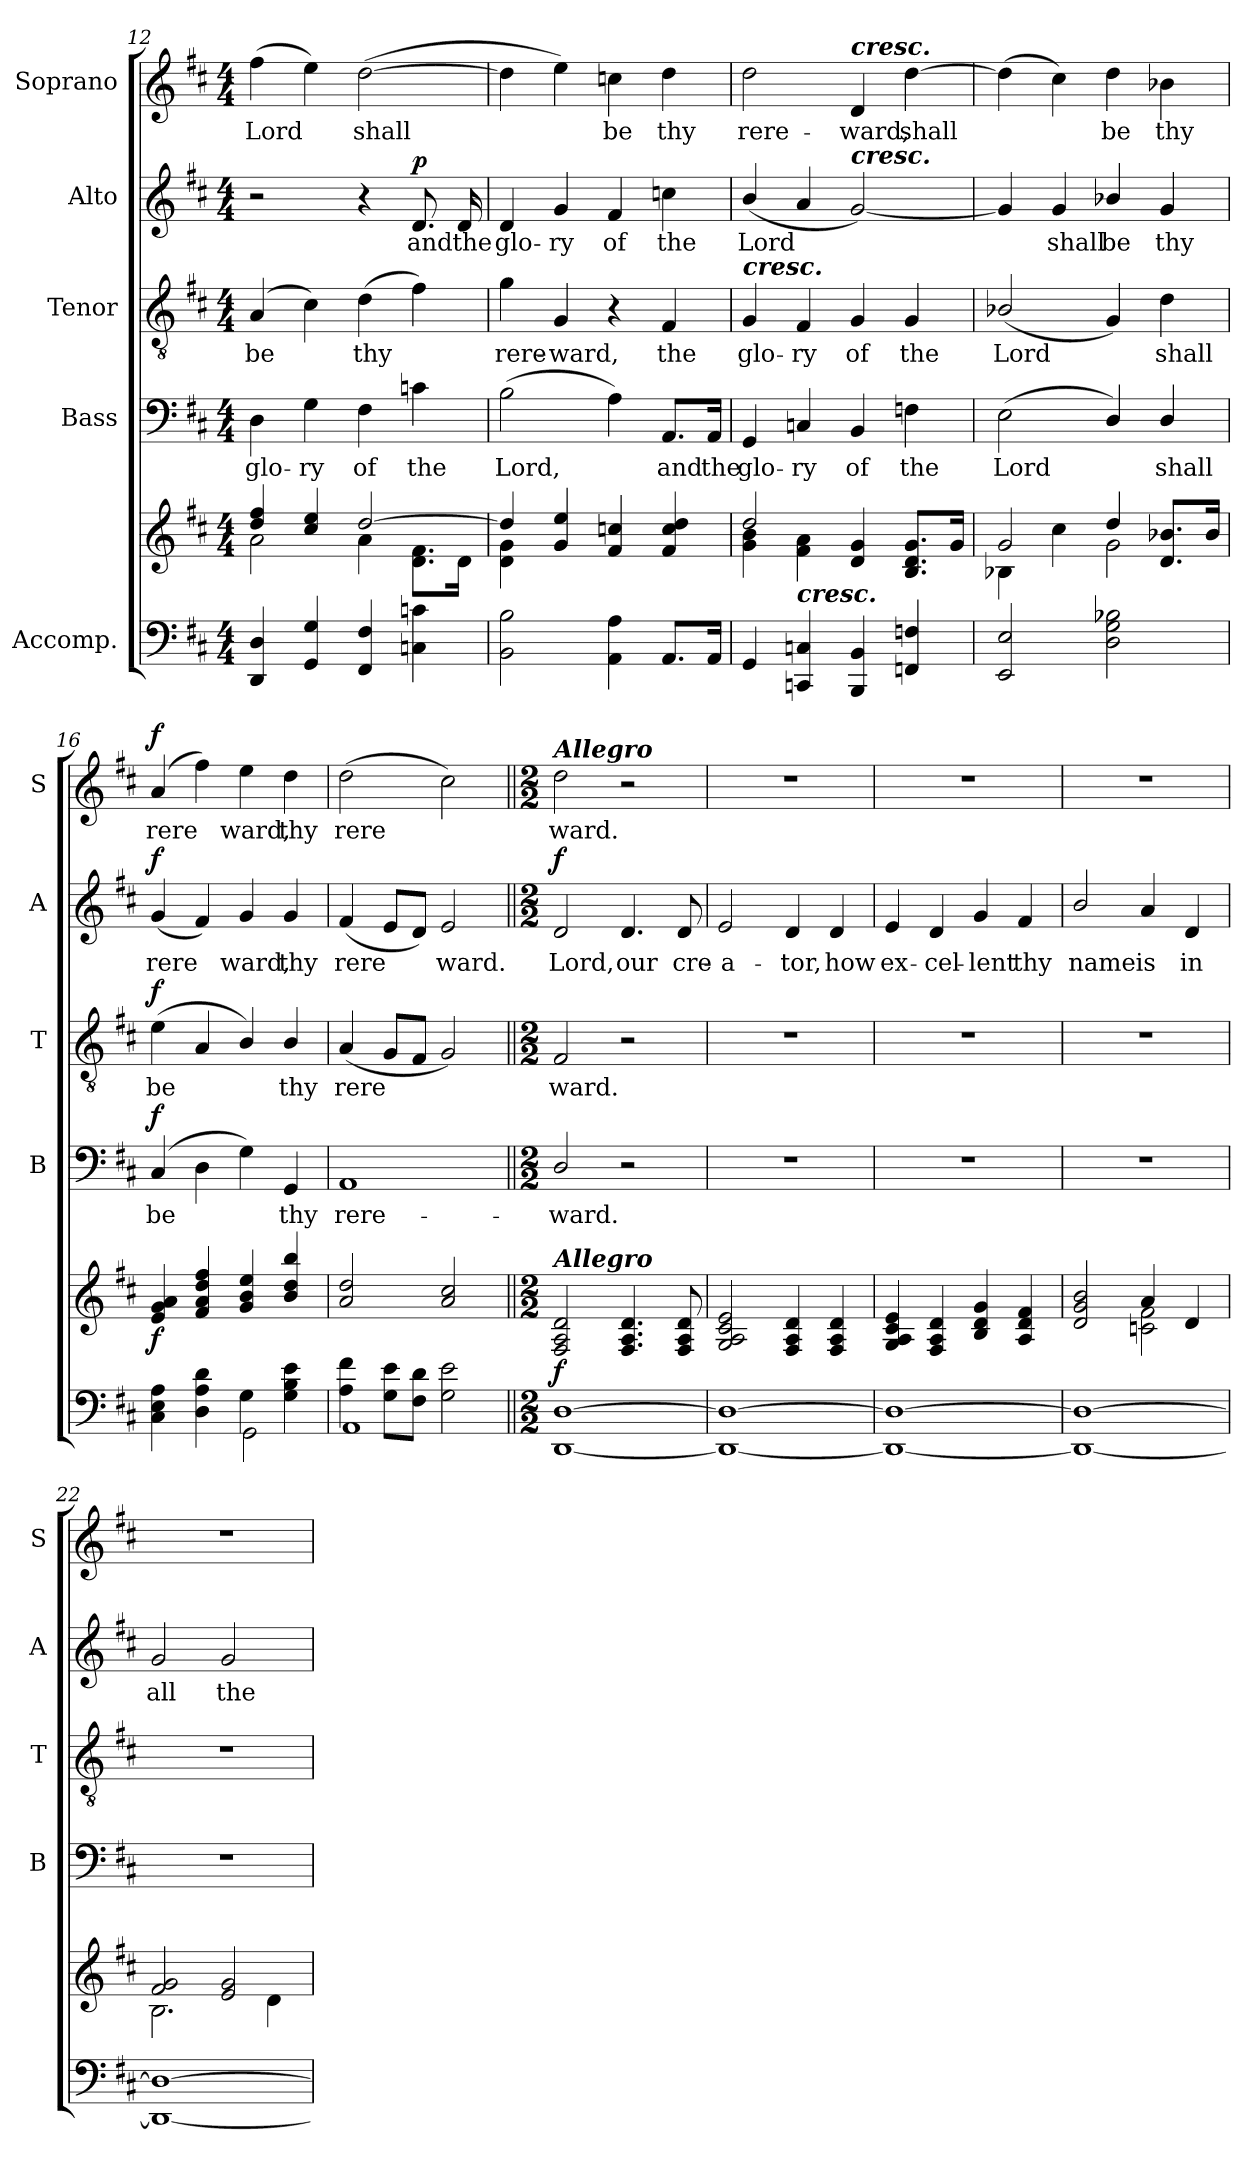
**kern	**kern	**dynam	**kern	**text	**dynam	**kern	**text	**dynam	**kern	**text	**dynam	**kern	**text	**dynam
*part5	*part5	*part5	*part4	*part4	*part4	*part3	*part3	*part3	*part2	*part2	*part2	*part1	*part1	*part1
*staff6	*staff5	*staff5/6	*staff4	*staff4	*staff4	*staff3	*staff3	*staff3	*staff2	*staff2	*staff2	*staff1	*staff1	*staff1
*I"Accomp.	*	*	*I"Bass	*	*	*I"Tenor	*	*	*I"Alto	*	*	*I"Soprano	*	*
*	*	*	*I'B	*	*	*I'T	*	*	*I'A	*	*	*I'S	*	*
*clefF4	*clefG2	*	*clefF4	*	*	*clefGv2	*	*	*clefG2	*	*	*clefG2	*	*
*k[f#c#]	*k[f#c#]	*	*k[f#c#]	*	*	*k[f#c#]	*	*	*k[f#c#]	*	*	*k[f#c#]	*	*
*D:	*D:	*	*D:	*	*	*D:	*	*	*D:	*	*	*D:	*	*
*M4/4	*M4/4	*	*M4/4	*	*	*M4/4	*	*	*M4/4	*	*	*M4/4	*	*
=12	=12	=12	=12	=12	=12	=12	=12	=12	=12	=12	=12	=12	=12	=12
*	*^	*	*	*	*	*	*	*	*	*	*	*	*	*
!	!	!	!	!	!LO:LY:b	!	!	!LO:LY:b	!	!	!	!	!	!LO:LY:b	!
4DD/ 4D/	4dd/ 4ff#/	2a\	.	4D\	glo-	.	(<4A/	be	.	2r	.	.	(>4ff#\	Lord	.
!	!	!	!	!	!LO:LY:b	!	!	!	!	!	!	!	!	!	!
4GG/ 4G/	4cc#/ 4ee/	.	.	4G\	-ry	.	4c#\)	.	.	.	.	.	4ee\)	.	.
!	!	!	!	!	!LO:LY:b	!	!	!LO:LY:b	!	!	!	!	!	!LO:LY:b	!
4FF#/ 4F#/	[>2dd/	4a\	.	4F#\	of	.	(>4d\	thy	.	4r	.	.	(>[2dd\	shall	.
!	!	!	!	!	!LO:LY:b	!	!	!	!	!	!LO:LY:b	!LO:DY:b	!	!	!
4Cn\ 4cn\	.	8.d\ 8.f#\L	.	4cn\	the	.	4f#\)	.	.	8.d/	and	p	.	.	.
!	!	!	!	!	!	!	!	!	!	!	!LO:LY:b	!	!	!	!
.	.	16d\Jk	.	.	.	.	.	.	.	16d/	the	.	.	.	.
=13	=13	=13	=13	=13	=13	=13	=13	=13	=13	=13	=13	=13	=13	=13	=13
!	!	!	!	!	!LO:LY:b	!	!	!LO:LY:b	!	!	!LO:LY:b	!	!	!	!
2BB\ 2B\	4dd/]	4d\ 4g\	.	(>2B\	Lord,	.	4g\	rere-	.	4d/	glo-	.	4dd\]	.	.
!	!	!	!	!	!	!	!	!LO:LY:b	!	!	!LO:LY:b	!	!	!	!
.	4g/ 4ee/	4ryy	.	.	.	.	4G/	-ward,	.	4g/	-ry	.	4ee\)	.	.
!	!	!	!	!	!	!	!	!	!	!	!LO:LY:b	!	!	!LO:LY:b	!
4AA\ 4A\	4f#/ 4ccn/	2ryy	.	4A\)	.	.	4r	.	.	4f#/	of	.	4ccn\	be	.
!	!	!	!	!	!LO:LY:b	!	!	!LO:LY:b	!	!	!LO:LY:b	!	!	!LO:LY:b	!
8.AA/L	4f#/ 4cc/ 4dd/	.	.	8.AA/L	and	.	4F#/	the	.	4ccn\	the	.	4dd\	thy	.
!	!	!	!	!	!LO:LY:b	!	!	!	!	!	!	!	!	!	!
16AA/Jk	.	.	.	16AA/Jk	the	.	.	.	.	.	.	.	.	.	.
=14	=14	=14	=14	=14	=14	=14	=14	=14	=14	=14	=14	=14	=14	=14	=14
!	!	!	!	!	!	!	!LO:TX:a:Bi:t=cresc.	!	!	!	!	!	!	!	!
!	!	!	!	!	!LO:LY:b	!	!	!LO:LY:b	!	!	!LO:LY:b	!	!	!LO:LY:b	!
4GG/	2dd/	4g\ 4b\	.	4GG/	glo-	.	4G/	glo-	.	(<4b/	Lord	.	2dd\	rere-	.
!LO:TX:a:Bi:t=cresc.	!	!	!	!	!	!	!	!	!	!	!	!	!	!	!
!	!	!	!	!	!LO:LY:b	!	!	!LO:LY:b	!	!	!	!	!	!	!
4CCn/ 4Cn/	.	4f#\ 4a\	.	4Cn/	-ry	.	4F#/	-ry	.	4a/	.	.	.	.	.
!	!	!	!	!	!	!	!	!	!	!	!	!	!LO:TX:a:Bi:t=cresc.	!	!
!	!	!	!	!	!	!	!	!	!	!LO:TX:a:Bi:t=cresc.	!	!	!	!	!
!	!	!	!	!	!LO:LY:b	!	!	!LO:LY:b	!	!	!	!	!	!LO:LY:b	!
4BBB/ 4BB/	4d/ 4g/	2ryy	.	4BB/	of	.	4G/	of	.	[2g/)	.	.	4d/	-ward,	.
!	!	!	!	!	!LO:LY:b	!	!	!LO:LY:b	!	!	!	!	!	!LO:LY:b	!
4FFn/ 4Fn/	8.B/ 8.d/ 8.g/L	.	.	4Fn\	the	.	4G/	the	.	.	.	.	[4dd\	shall	.
.	16g/Jk	.	.	.	.	.	.	.	.	.	.	.	.	.	.
!!LO:PB:g=z
=15	=15	=15	=15	=15	=15	=15	=15	=15	=15	=15	=15	=15	=15	=15	=15
!	!	!	!	!	!LO:LY:b	!	!	!LO:LY:b	!	!	!	!	!	!	!
2EE/ 2E/	2g/	4B-X\	.	(>2E\	Lord	.	(<2B-X/	Lord	.	4g/]	.	.	(>4dd\]	.	.
!	!	!	!	!	!	!	!	!	!	!	!LO:LY:b	!	!	!	!
.	.	4cc#\	.	.	.	.	.	.	.	4g/	shall	.	4cc#\)	.	.
!	!	!	!	!	!	!	!	!	!	!	!LO:LY:b	!	!	!LO:LY:b	!
2D\ 2G\ 2B-X\	4dd/	2g\	.	4D/)	.	.	4G/)	.	.	4b-X/	be	.	4dd\	be	.
!	!	!	!	!	!LO:LY:b	!	!	!LO:LY:b	!	!	!LO:LY:b	!	!	!LO:LY:b	!
.	8.d/ 8.b-X/L	.	.	4D/	shall	.	4d\	shall	.	4g/	thy	.	4b-X\	thy	.
.	16b-/Jk	.	.	.	.	.	.	.	.	.	.	.	.	.	.
=16	=16	=16	=16	=16	=16	=16	=16	=16	=16	=16	=16	=16	=16	=16	=16
*^	*	*	*	*	*	*	*	*	*	*	*	*	*	*	*
!	!	!	!	!LO:DY:b	!	!LO:LY:b	!LO:DY:b	!	!LO:LY:b	!LO:DY:b	!	!LO:LY:b	!LO:DY:b	!	!LO:LY:b	!LO:DY:b
2ryy	4C#\ 4E\ 4A\	4e/ 4g/ 4a/	2ryy	f	(>4C#/	be	f	(<4e\	be	f	(<4g/	rere­	f	(<4a/	rere­	f
.	4D\ 4A\ 4d\	4f#/ 4a/ 4dd/ 4ff#/	.	.	4D\	.	.	4A/	.	.	4f#i/)	.	.	4ff#i\)	.	.
!	!	!	!	!	!	!	!	!	!	!	!	!LO:LY:b	!	!	!LO:LY:b	!
4G\	2GG\	4g/ 4b/ 4ee/	2ryy	.	4G\)	.	.	4B/)	.	.	4g/	ward,	.	4ee\	ward,	.
!	!	!	!	!	!	!LO:LY:b	!	!	!LO:LY:b	!	!	!LO:LY:b	!	!	!LO:LY:b	!
4G\ 4B\ 4e\	.	4b/ 4dd/ 4bb/	.	.	4GG/	thy	.	4B/	thy	.	4g/	thy	.	4dd\	thy	.
*	*	*v	*v	*	*	*	*	*	*	*	*	*	*	*	*	*
=17	=17	=17	=17	=17	=17	=17	=17	=17	=17	=17	=17	=17	=17	=17	=17
!	!	!	!	!	!LO:LY:b	!	!	!LO:LY:b	!	!	!LO:LY:b	!	!	!LO:LY:b	!
4A\ 4f#\	1AA	2a/ 2dd/	.	1AA	rere-	.	(<4A/	rere­	.	(<4f#/	rere­	.	(>2dd\	rere­	.
8G\ 8e\L	.	.	.	.	.	.	8G/L	.	.	8e/L	.	.	.	.	.
8F#\ 8d\J	.	.	.	.	.	.	8F#/J	.	.	8d/J)	.	.	.	.	.
!	!	!	!	!	!	!	!	!	!	!	!LO:LY:b	!	!	!	!
2G\ 2e\	.	2a/ 2cc#/	.	.	.	.	2G/)	.	.	2e/	ward.	.	2cc#\)	.	.
*v	*v	*	*	*	*	*	*	*	*	*	*	*	*	*	*
=18||	=18||	=18||	=18||	=18||	=18||	=18||	=18||	=18||	=18||	=18||	=18||	=18||	=18||	=18||
*M2/2	*M2/2	*	*M2/2	*	*	*M2/2	*	*	*M2/2	*	*	*M2/2	*	*
*	*^	*	*	*	*	*	*	*	*	*	*	*	*	*
!	!	!	!	!	!	!	!	!	!	!	!	!	!LO:TX:a:Bi:t=Allegro	!	!
!	!LO:TX:a:Bi:t=Allegro	!	!	!	!	!	!	!	!	!	!	!	!	!	!
!	!	!	!LO:DY:b	!	!LO:LY:b	!	!	!LO:LY:b	!	!	!LO:LY:b	!LO:DY:b	!	!LO:LY:b	!
[1DD [1D	2F#/ 2A/ 2d/	1ryy	f	2D/	-ward.	.	2F#/	ward.	.	2d/	Lord,	f	2dd\	ward.	.
!	!	!	!	!	!	!	!	!	!	!	!LO:LY:b	!	!	!	!
.	4.F#/ 4.A/ 4.d/	.	.	2r	.	.	2r	.	.	4.d/	our	.	2r	.	.
!	!	!	!	!	!	!	!	!	!	!	!LO:LY:b	!	!	!	!
.	8F#/ 8A/ 8d/	.	.	.	.	.	.	.	.	8d/	cre-	.	.	.	.
=19	=19	=19	=19	=19	=19	=19	=19	=19	=19	=19	=19	=19	=19	=19	=19
!	!	!	!	!	!	!	!	!	!	!	!LO:LY:b	!	!	!	!
1DD_ 1D_	2G/ 2A/ 2c#/ 2e/	1ryy	.	1r	.	.	1r	.	.	2e/	-a-	.	1r	.	.
!	!	!	!	!	!	!	!	!	!	!	!LO:LY:b	!	!	!	!
.	4F#/ 4A/ 4d/	.	.	.	.	.	.	.	.	4d/	-tor,	.	.	.	.
!	!	!	!	!	!	!	!	!	!	!	!LO:LY:b	!	!	!	!
.	4F#/ 4A/ 4d/	.	.	.	.	.	.	.	.	4d/	how	.	.	.	.
=20	=20	=20	=20	=20	=20	=20	=20	=20	=20	=20	=20	=20	=20	=20	=20
!	!	!	!	!	!	!	!	!	!	!	!LO:LY:b	!	!	!	!
1DD_ 1D_	4G/ 4A/ 4c#/ 4e/	1ryy	.	1r	.	.	1r	.	.	4e/	ex-	.	1r	.	.
!	!	!	!	!	!	!	!	!	!	!	!LO:LY:b	!	!	!	!
.	4F#/ 4A/ 4d/	.	.	.	.	.	.	.	.	4d/	-cel-	.	.	.	.
!	!	!	!	!	!	!	!	!	!	!	!LO:LY:b	!	!	!	!
.	4B/ 4d/ 4g/	.	.	.	.	.	.	.	.	4g/	-lent	.	.	.	.
!	!	!	!	!	!	!	!	!	!	!	!LO:LY:b	!	!	!	!
.	4A/ 4d/ 4f#/	.	.	.	.	.	.	.	.	4f#/	thy	.	.	.	.
!!LO:LB:g=z
=21	=21	=21	=21	=21	=21	=21	=21	=21	=21	=21	=21	=21	=21	=21	=21
!	!	!	!	!	!	!	!	!	!	!	!LO:LY:b	!	!	!	!
1DD_ 1D_	2d/ 2g/ 2b/	2ryy	.	1r	.	.	1r	.	.	2b/	name	.	1r	.	.
!	!	!	!	!	!	!	!	!	!	!	!LO:LY:b	!	!	!	!
.	4a/	2cn\ 2f#\	.	.	.	.	.	.	.	4a/	is	.	.	.	.
!	!	!	!	!	!	!	!	!	!	!	!LO:LY:b	!	!	!	!
.	4d/	.	.	.	.	.	.	.	.	4d/	in	.	.	.	.
=22	=22	=22	=22	=22	=22	=22	=22	=22	=22	=22	=22	=22	=22	=22	=22
!	!	!	!	!	!	!	!	!	!	!	!LO:LY:b	!	!	!	!
1DD_ 1D_	2f#/ 2g/	2.B\	.	1r	.	.	1r	.	.	2g/	all	.	1r	.	.
!	!	!	!	!	!	!	!	!	!	!	!LO:LY:b	!	!	!	!
.	2e/ 2g/	.	.	.	.	.	.	.	.	2g/	the	.	.	.	.
.	.	4d\	.	.	.	.	.	.	.	.	.	.	.	.	.
*	*v	*v	*	*	*	*	*	*	*	*	*	*	*	*	*
=	=	=	=	=	=	=	=	=	=	=	=	=	=	=
*-	*-	*-	*-	*-	*-	*-	*-	*-	*-	*-	*-	*-	*-	*-
